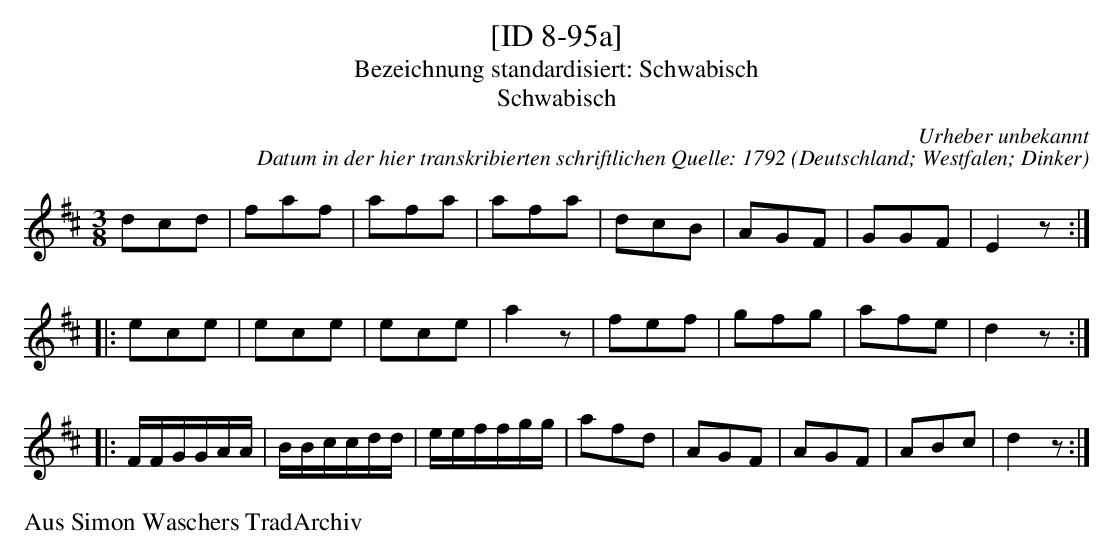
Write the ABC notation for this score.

X:1
T:[ID 8-95a]
T:Bezeichnung standardisiert: Schwabisch
T:Schwabisch
C:Urheber unbekannt
C:Datum in der hier transkribierten schriftlichen Quelle: 1792
O:Deutschland; Westfalen; Dinker
L:1/16
M:3/8
K:D
d2c2d2 | f2a2f2 | a2f2a2 | a2f2a2 | d2c2B2 | A2G2F2 | G2G2F2 | E4z2 ::
e2c2e2 | e2c2e2 | e2c2e2 | a4z2 | f2e2f2 | g2f2g2 | a2f2e2 | d4z2 ::
FFGGAA | BBccdd | eeffgg | a2f2d2 | A2G2F2 | A2G2F2 | A2B2c2 | d4z2 :|
